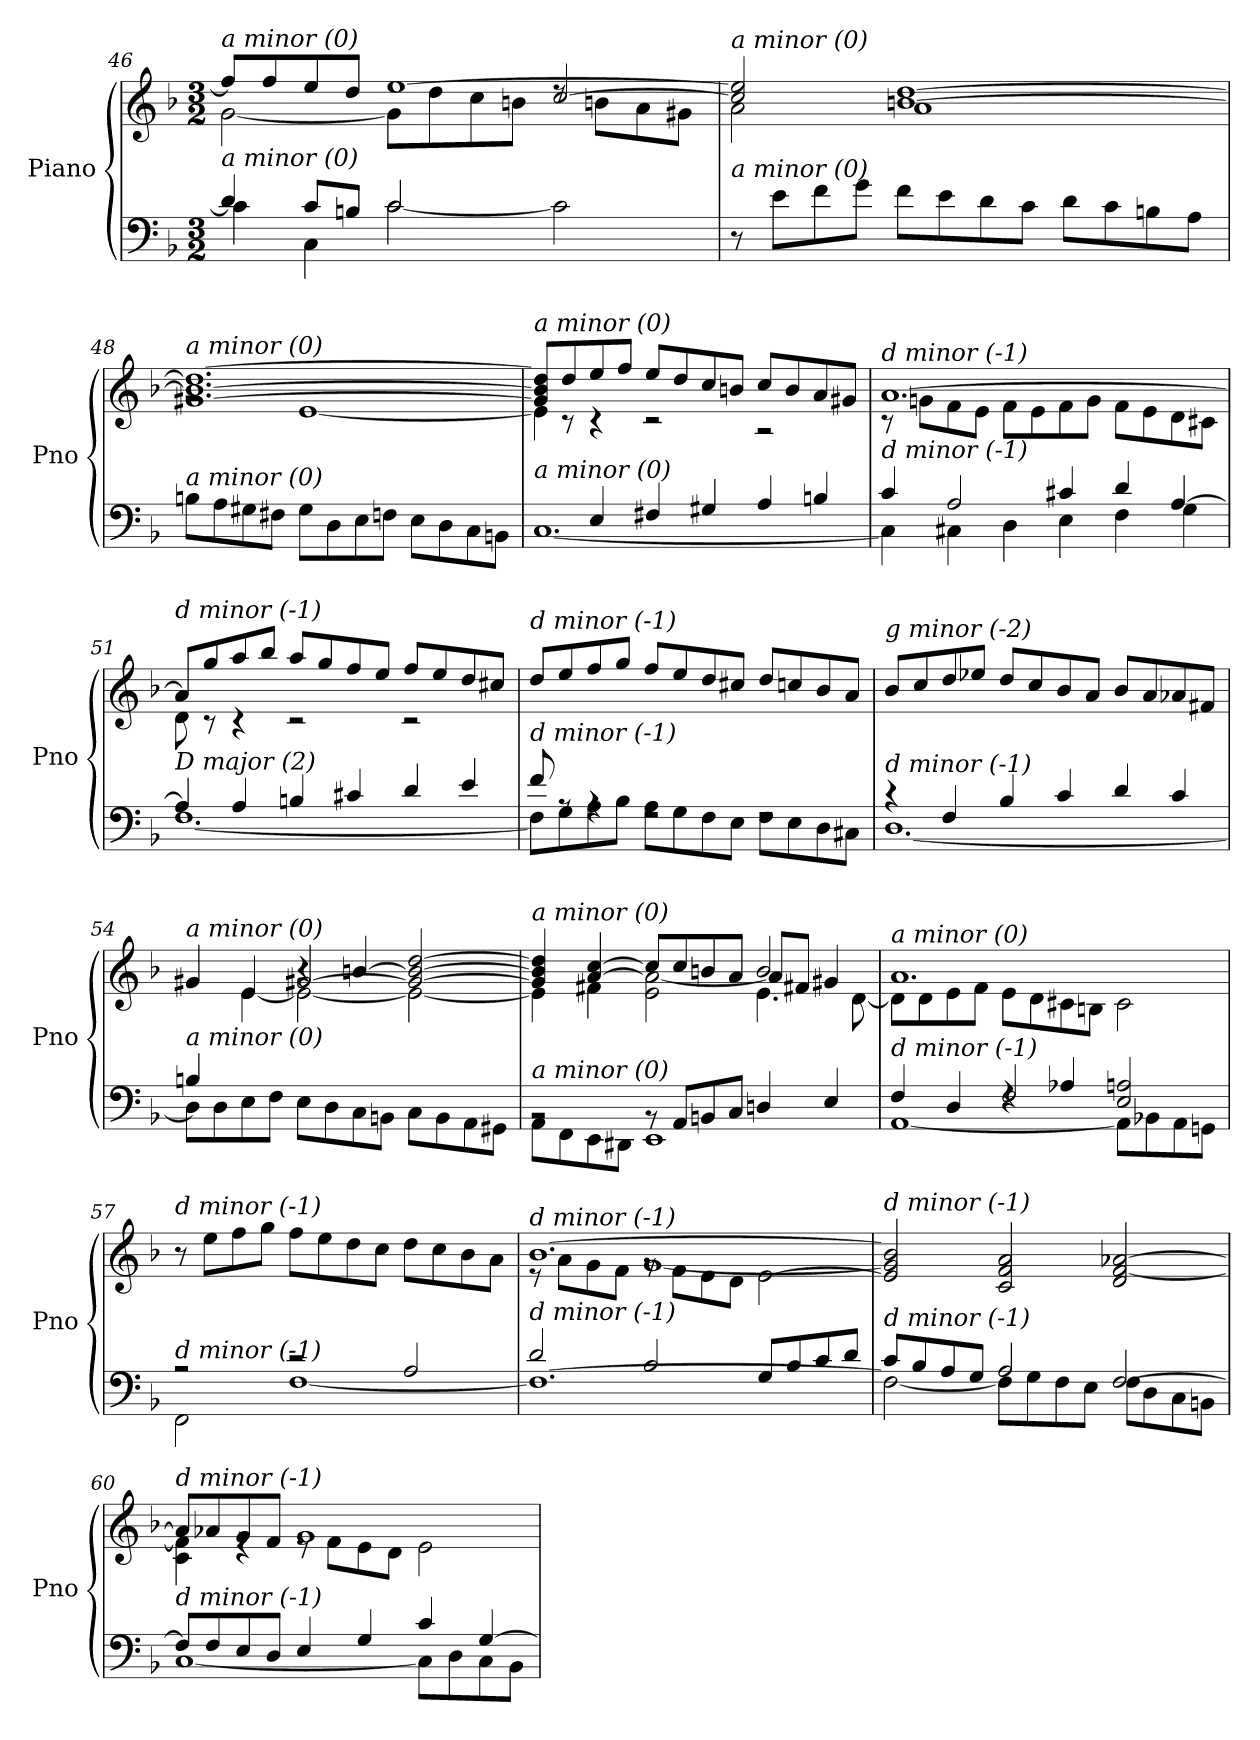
**kern	**kern
*part1	*part1
*staff2	*staff1
*I"Piano	*
*I'Pno	*
*clefF4	*clefG2
*k[b-]	*k[b-]
*M3/2	*M3/2
=46	=46
*^	*^
*	*^	*	*^
*	*	*	*	*	*^
!	!	!	!LO:TX:i:t=a minor (0)	!	!	!
!LO:TX:i:t=a minor (0)	!	!	!	!	!	!
1ryy	4d/]	4c\	8ff/L]	[2g\	1ryy	1ryy
.	.	.	8ff/	.	.	.
.	8c/L	4C\	8ee/	.	.	.
.	8Bn/J	.	8dd/J	.	.	.
.	[2c/	2c\	[1ee	8g\L]	.	.
.	.	.	.	8dd\	.	.
.	.	.	.	8cc\	.	.
.	.	.	.	8bn\J	.	.
2ryy	2c\]	2ryy	.	8rdd	[2cc/	2ryy
.	.	.	.	8bn\L	.	.
.	.	.	.	8a\	.	.
.	.	.	.	8g#X\J	.	.
*v	*v	*v	*	*	*	*
*	*	*v	*v	*v
=47	=47	=47
!	!LO:TX:i:t=a minor (0)	!
!LO:TX:i:t=a minor (0)	!	!
8r	2cc/] 2ee/]	2a\
8e\L	.	.
8f\	.	.
8g\J	.	.
8f\L	[1bn [1dd	1a
8e\	.	.
8d\	.	.
8c\J	.	.
8d\L	.	.
8c\	.	.
8Bn\	.	.
8A\J	.	.
!!LO:LB:g=z	!!
=48	=48	=48
!	!LO:TX:i:t=a minor (0)	!
!LO:TX:i:t=a minor (0)	!	!
8Bn\L	[1.g#X 1.b_ 1.dd_	2rg
8A\	.	.
8G#X\	.	.
8F#X\J	.	.
8G#\L	.	[1e
8D\	.	.
8E\	.	.
8Fn\J	.	.
8E\L	.	.
8D\	.	.
8C\	.	.
8BBn\J	.	.
=49	=49	=49
*^	*^	*
*	*^	*	*	*^
!	!	!	!LO:TX:i:t=a minor (0)	!	!	!
!LO:TX:i:t=a minor (0)	!	!	!	!	!	!
8ryy	[1.C	4ryy	8g#/] 8b/] 8dd/]L	4e\]	8ryy	4ryy
8ryy	.	.	8dd/	.	8rc	.
1ryy	.	4E/	8ee/	4r	1ryy	1ryy
.	.	.	8ff/J	.	.	.
.	.	4F#X/	8ee/L	2r	.	.
.	.	.	8dd/	.	.	.
.	.	4G#X/	8cc/	.	.	.
.	.	.	8bn/J	.	.	.
.	.	4A/	8cc/L	2r	.	.
.	.	.	8b/	.	.	.
4ryy	.	4Bn/	8a/	.	4ryy	4ryy
.	.	.	8g#X/J	.	.	.
*	*v	*v	*	*	*	*
*	*	*	*v	*v	*v
=50	=50	=50	=50
!	!	!LO:TX:i:t=d minor (-1)	!
!LO:TX:i:t=d minor (-1)	!	!	!
4c/	4C\]	[1.a	8r
.	.	.	8gn\L
2A/	4C#X\	.	8f\
.	.	.	8e\J
.	4D\	.	8f\L
.	.	.	8e\
4c#X/	4E\	.	8f\
.	.	.	8g\J
4d/	4F\	.	8f\L
.	.	.	8e\
[4A/	4G\	.	8d\
.	.	.	8c#X\J
!!LO:LB:g=z	!!
=51	=51	=51	=51
!	!	!LO:TX:i:t=d minor (-1)	!
!LO:TX:i:t=D major (2)	!	!	!
4A/]	[1.F	8a/L]	8d\
.	.	8gg/	8r
4A/	.	8aa/	4r
.	.	8bb-/J	.
4Bn/	.	8aa/L	2r
.	.	8gg/	.
4c#X/	.	8ff/	.
.	.	8ee/J	.
4d/	.	8ff/L	2r
.	.	8ee/	.
4e/	.	8dd/	.
.	.	8cc#X/J	.
*	*	*v	*v
=52	=52	=52
!	!	!LO:TX:i:t=d minor (-1)
!LO:TX:i:t=d minor (-1)	!	!
8f/	8F\L]	8dd/L
8rA	8G\	8ee/
4rA	8A\	8ff/
.	8B-\J	8gg/J
2rF	8A\L	8ff/L
.	8G\	8ee/
.	8F\	8dd/
.	8E\J	8cc#X/J
2rF	8F\L	8dd/L
.	8E\	8ccn/
.	8D\	8b-/
.	8C#X\J	8a/J
=53	=53	=53
!	!	!LO:TX:i:t=g minor (-2)
!LO:TX:i:t=d minor (-1)	!	!
4r	[1.D	8b-/L
.	.	8cc/
4F/	.	8dd/
.	.	8ee-X/J
4B-/	.	8dd/L
.	.	8cc/
4c/	.	8b-/
.	.	8a/J
4d/	.	8b-/L
.	.	8a/
4c/	.	8a-Xi/
.	.	8f#X/J
!!LO:PB:g=z
=54	=54	=54
*^	*	*^
*	*	*^	*	*^
*	*	*	*	*	*	*^
!	!	!	!	!LO:TX:i:t=a minor (0)	!	!	!
!LO:TX:i:t=a minor (0)	!	!	!	!	!	!	!
4ryy	2ryy	4Bn/	8D\L]	4g#X/	4ryy	2ryy	2ryy
.	.	.	8D\	.	.	.	.
1ryy	.	4ryy	8E\	4e/	[4e\	.	.
.	.	.	8F\J	.	.	.	.
.	2ryy	8E\L	1ryy	[2g#X/	2e\_	4r	1ryy
.	.	8D\	.	.	.	.	.
.	.	8C\	.	.	.	[4bn/	.
.	.	8BBn\J	.	.	.	.	.
.	2ryy	8C\L	.	2g#/_ 2b/_ [2dd/	2e\_	2ryy	.
.	.	8BB\	.	.	.	.	.
4ryy	.	8AA\	.	.	.	.	.
.	.	8GG#X\J	.	.	.	.	.
*	*	*v	*v	*	*	*	*
*	*	*	*	*	*v	*v
=55	=55	=55	=55	=55	=55
!	!	!	!LO:TX:i:t=a minor (0)	!	!
!LO:TX:i:t=a minor (0)	!	!	!	!	!
1ryy	2rBB	8AA\L	4g#/] 4b/] 4dd/]	4e\]	1ryy
.	.	8FF\	.	.	.
.	.	8EE\	[4a/ [4cc/	4f#X\	.
.	.	8DD#Xj\J	.	.	.
.	8rBB	1EE	8cc/L]	2e\ 2a\_	.
.	8AA/L	.	8cc/	.	.
.	8BBn/	.	8bn/	.	.
.	8C/J	.	8a/J	.	.
2ryy	4Dn/	.	2b/	4.e\	8a/L]
.	.	.	.	.	8f#X/J
.	4E/	.	.	.	4g#X/
.	.	.	.	[8d\	.
=56	=56	=56	=56	=56	=56
!	!	!	!LO:TX:i:t=a minor (0)	!	!
!LO:TX:i:t=d minor (-1)	!	!	!	!	!
4F/	[1AA	2ryy	1.a	8d\L]	2ryy
.	.	.	.	8d\	.
4D/	.	.	.	8e\	.
.	.	.	.	8f\J	.
4rF	.	2F/	.	8e\L	2ryy
.	.	.	.	8d\	.
4A-Xi/	.	.	.	8c#X\	.
.	.	.	.	8Bn\J	.
2E/ 2A/	8AA\L]	2ryy	.	2c#\	2ryy
.	8BB-X\	.	.	.	.
.	8AA\	.	.	.	.
.	8GGn\J	.	.	.	.
*	*v	*v	*	*	*
*	*	*v	*v	*v
!!LO:LB:g=z
=57	=57	=57
!	!	!LO:TX:i:t=d minor (-1)
!LO:TX:i:t=d minor (-1)	!	!
2r	2FF\	8r
.	.	8ee\L
.	.	8ff\
.	.	8gg\J
2r	[1F	8ff\L
.	.	8ee\
.	.	8dd\
.	.	8cc\J
2A/	.	8dd\L
.	.	8cc\
.	.	8b-\
.	.	8a\J
=58	=58	=58
*	*^	*^
*	*	*	*	*^
!	!	!	!LO:TX:i:t=d minor (-1)	!	!
!LO:TX:i:t=d minor (-1)	!	!	!	!	!
2ryy	2d/	1.F_	[1.b-	8r	2ryy
.	.	.	.	8a\L	.
.	.	.	.	8g\	.
.	.	.	.	8f\J	.
1ryy	2B-/	.	.	[1g	8rg
.	.	.	.	.	8f\L
.	.	.	.	.	8e\
.	.	.	.	.	8d\J
.	8G/L	.	.	.	[2e\
.	8B-/	.	.	.	.
.	8c/	.	.	.	.
.	8d/J	.	.	.	.
*	*v	*v	*	*	*
*	*	*v	*v	*v
=59	=59	=59
!	!	!LO:TX:i:t=d minor (-1)
!LO:TX:i:t=d minor (-1)	!	!
8c/L	2F\_	2e/] 2g/] 2b-/]
8B-/	.	.
8A/	.	.
8G/J	.	.
2A/	8F\L]	2c/ 2f/ 2a/
.	8G\	.
.	8F\	.
.	8E\J	.
[2F/	8F\L	2d/ [2f/ [2a-X/
.	8D\	.
.	8C\	.
.	8BBn\J	.
!!LO:LB:g=z
=60	=60	=60
*	*	*^
!	!	!LO:TX:i:t=d minor (-1)	!
!LO:TX:i:t=d minor (-1)	!	!	!
8F/L]	[1C	8a-/L]	4c\ 4f\]
8F/	.	8a-X/	.
8E/	.	8g/	4re
8D/J	.	8f/J	.
4E/	.	1g	8re
.	.	.	8f\L
4G/	.	.	8e\
.	.	.	8d\J
4c/	8C\L]	.	2e\
.	8D\	.	.
[4G/	8C\	.	.
.	8BB-\J	.	.
*v	*v	*	*
*	*v	*v
=	=
*-	*-
